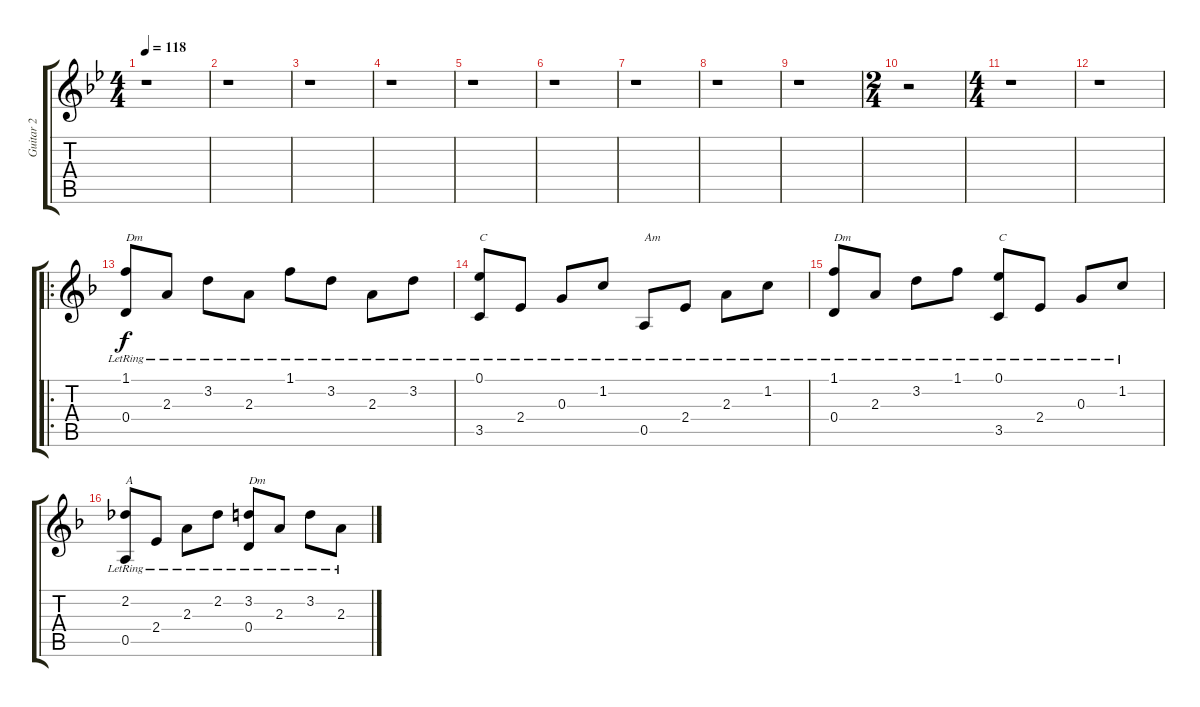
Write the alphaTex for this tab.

\track ("Guitar 2" "Guitar 2") {instrument acousticguitarsteel}
\staff {score tabs}
\tuning (E4 B3 G3 D3 A2 E2) {hide}
\ts (4 4)
\tempo 118
\clef g2
\ks gminor
r.1{dy f instrument acousticguitarsteel} |
r.1 |
r.1 |
r.1 |
r.1 |
r.1 |
r.1 |
r.1 |
r.1 |
\ts (2 4)
r.2 |
\ts (4 4)
r.1 |
r.1 |
\ro
\ks dminor
(1.1{lr} 0.4{lr}).8{txt "Dm"} 2.3{lr}.8 3.2{lr}.8 2.3{lr}.8 1.1{lr}.8 3.2{lr}.8 2.3{lr}.8 3.2{lr}.8 |
(0.1{lr} 3.5{lr}).8{txt "C"} 2.4{lr}.8 0.3{lr}.8 1.2{lr}.8 0.5{lr}.8{txt "Am"} 2.4{lr}.8 2.3{lr}.8 1.2{lr}.8 |
(1.1{lr} 0.4{lr}).8{txt "Dm"} 2.3{lr}.8 3.2{lr}.8 1.1{lr}.8 (0.1{lr} 3.5{lr}).8{txt "C"} 2.4{lr}.8 0.3{lr}.8 1.2{lr}.8 |
(2.2{lr} 0.5{lr}).8{txt "A"} 2.4{lr}.8 2.3{lr}.8 2.2{lr}.8 (3.2{lr} 0.4{lr}).8{txt "Dm"} 2.3{lr}.8 3.2{lr}.8 2.3{lr}.8
